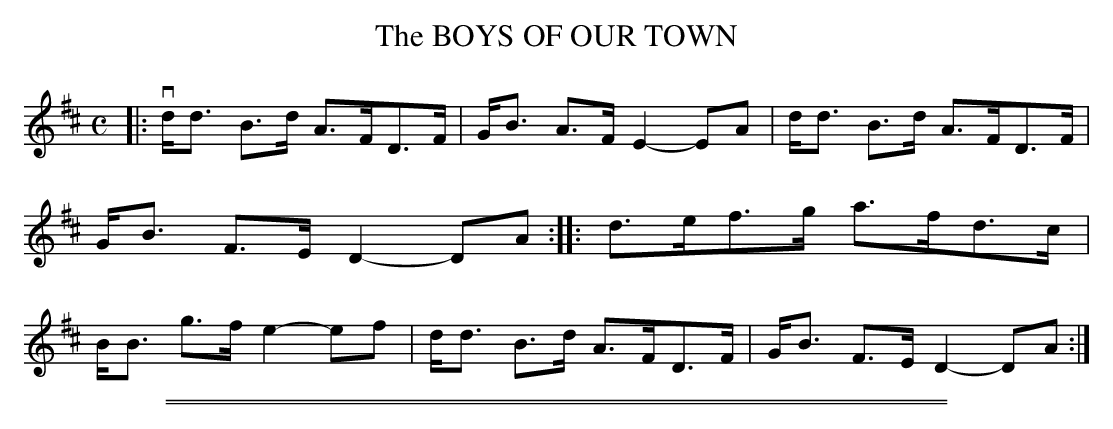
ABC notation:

X:1
T: The BOYS OF OUR TOWN
M: C
L: 1/8
K: D
|:\
vd<d B>d A>FD>F | G<B A>F E2-EA |\
d<d B>d A>FD>F | G<B F>E D2-DA ::\
d>ef>g a>fd>c | B<B g>f e2-ef |\
d<d B>d A>FD>F | G<B F>E D2-DA :|
